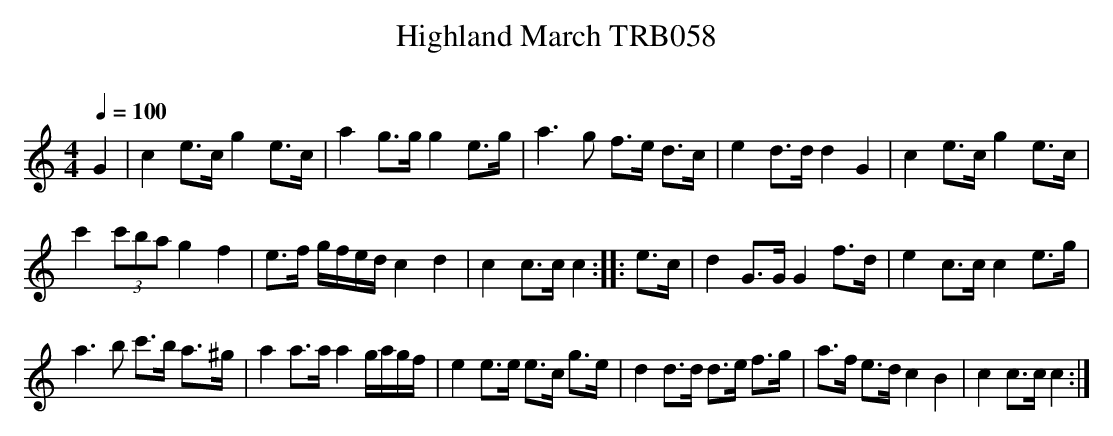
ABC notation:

X:1
T:Highland March TRB058
Q:1/4=100
L:1/8
M:4/4
O:
K:C
G2 | c2 e>c g2 e>c | a2 g>g g2 e>g | a3 g f>e d>c | e2 d>d d2 G2 | c2 e>c g2 e>c |
c'2 (3c'ba g2 f2 | e>f g/f/e/d/ c2 d2 | c2 c>c c2 :: e>c | d2 G>G G2 f>d | e2 c>c c2 e>g |
a3 b c'>b a>^g | a2 a>a a2 g/a/g/f/ | e2 e>e e>c g>e | d2 d>d d>e f>g | a>f e>d c2 B2 | c2 c>c c2 :|
